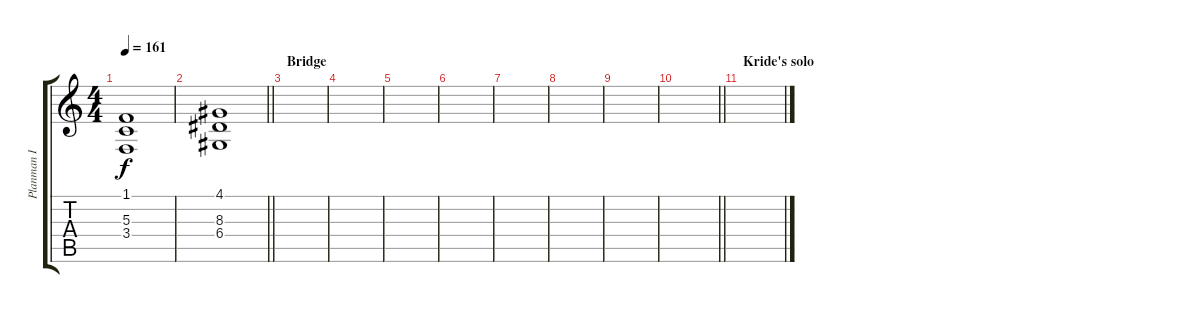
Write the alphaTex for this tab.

\track ("Planman I" "Planman I") {instrument choiraahs}
\staff {score tabs}
\tuning (E4 B3 G3 D3 A2 E2) {hide}
\ts (4 4)
\tempo 161
\clef g2
\ks c
(1.1 5.3 3.4).1{dy f} |
\barLineRight lightlight
(4.1 8.3 6.4).1 |
\section ("" "Bridge")
|
|
|
|
|
|
|
\barLineRight lightlight
|
\section ("" "Kride's solo")
